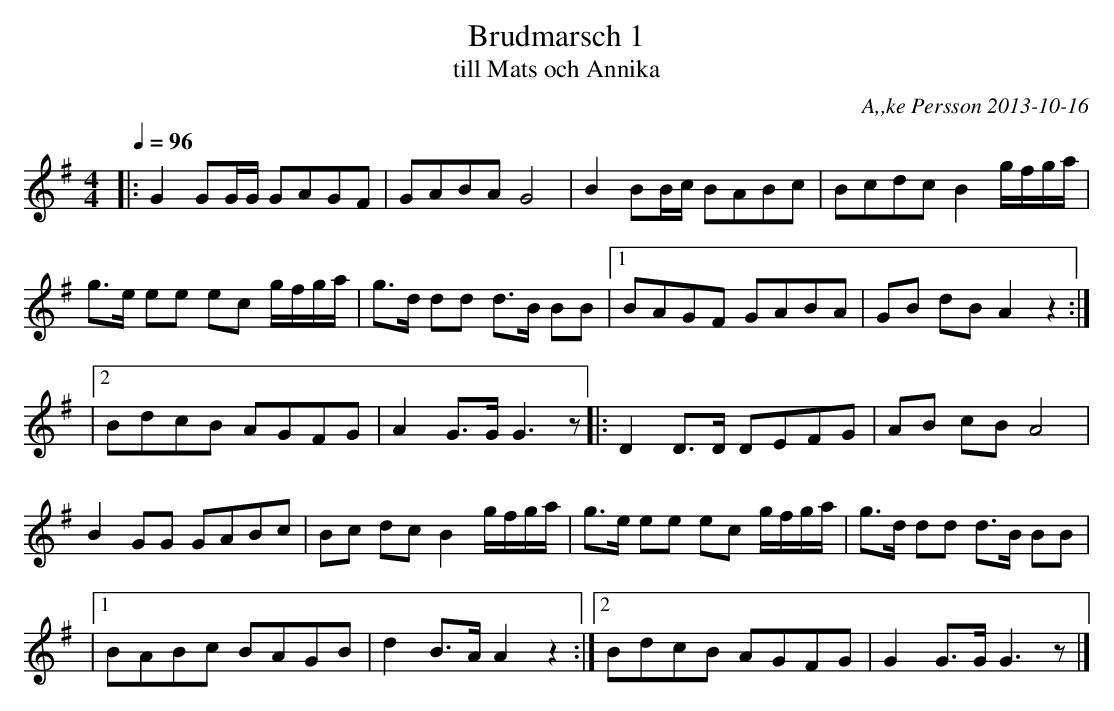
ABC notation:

X:1
T:Brudmarsch 1
T:till Mats och Annika
O:A,,ke Persson 2013-10-16
O:Lund, Skne
Q:1/4=96
M:4/4
L:1/8
K:G
|: G2 GG/G/ GAGF | GABA G4 | B2 BB/c/ BABc | Bcdc B2 g/f/g/a/ |
g>e ee ec g/f/g/a/ | g>d dd d>B BB |1 BAGF GABA | GB dB A2 z2 :|
|2 BdcB AGFG | A2 G>G G2>z2 |: D2 D>D DEFG | AB cB A4 |
B2 GG GABc  | Bc dc B2 g/f/g/a/ | g>e ee ec g/f/g/a/ | g>d dd d>B BB |
|1 BABc BAGB | d2 B>A A2 z2 :|2 BdcB AGFG | G2 G>G G2>z2 |]
